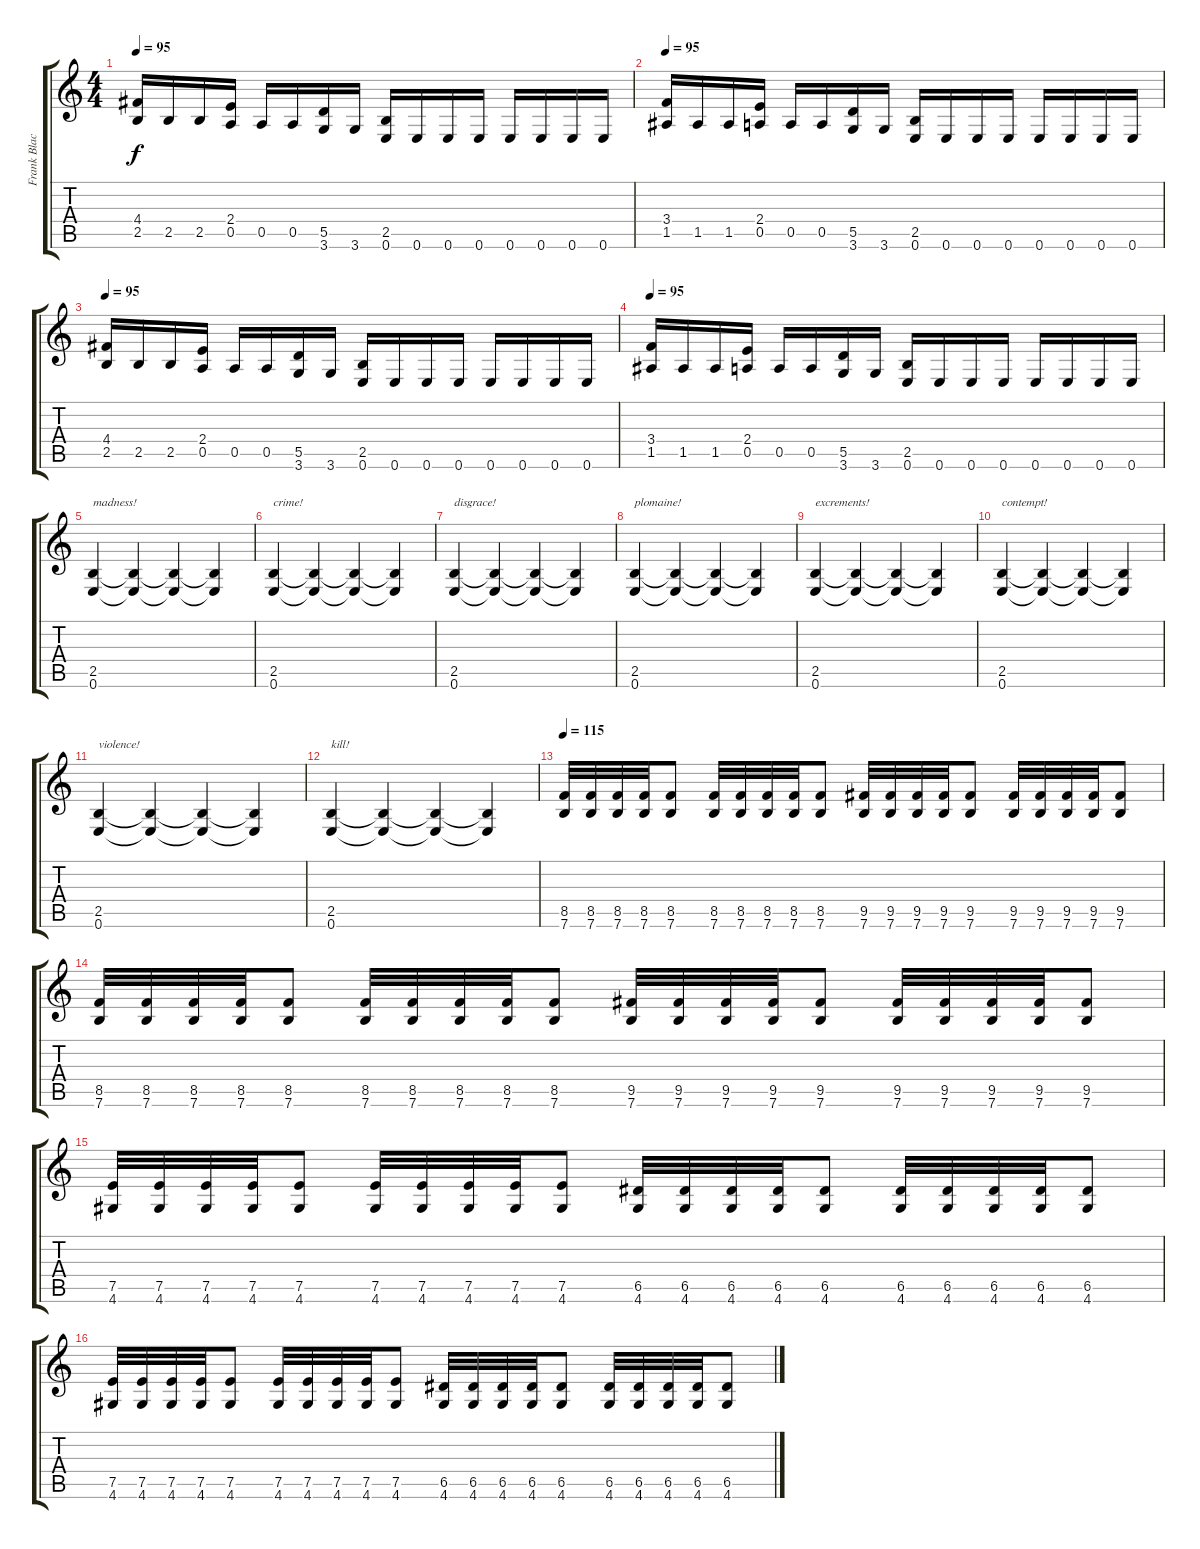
\track ("Frank Blackfire (Rhythm guitar)" "Frank Blac") {instrument distortionguitar}
\staff {score tabs}
\tuning (E4 B3 G3 D3 A2 E2) {hide}
\ts (4 4)
\tempo 95
\clef g2
\ks c
(4.4 2.5).16{dy f} 2.5.16 2.5.16 (2.4 0.5).16 0.5.16 0.5.16 (5.5 3.6).16 3.6.16 (2.5 0.6).16 0.6.16 0.6.16 0.6.16 0.6.16 0.6.16 0.6.16 0.6.16 |
\tempo 95
(3.4 1.5).16 1.5.16 1.5.16 (2.4 0.5).16 0.5.16 0.5.16 (5.5 3.6).16 3.6.16 (2.5 0.6).16 0.6.16 0.6.16 0.6.16 0.6.16 0.6.16 0.6.16 0.6.16 |
\tempo 95
(4.4 2.5).16 2.5.16 2.5.16 (2.4 0.5).16 0.5.16 0.5.16 (5.5 3.6).16 3.6.16 (2.5 0.6).16 0.6.16 0.6.16 0.6.16 0.6.16 0.6.16 0.6.16 0.6.16 |
\tempo 95
(3.4 1.5).16 1.5.16 1.5.16 (2.4 0.5).16 0.5.16 0.5.16 (5.5 3.6).16 3.6.16 (2.5 0.6).16 0.6.16 0.6.16 0.6.16 0.6.16 0.6.16 0.6.16 0.6.16 |
(2.5 0.6).4{txt "madness!"} (2.5{t} 0.6{t}).4 (2.5{t} 0.6{t}).4 (2.5{t} 0.6{t}).4 |
(2.5 0.6).4{txt "crime!"} (2.5{t} 0.6{t}).4 (2.5{t} 0.6{t}).4 (2.5{t} 0.6{t}).4 |
(2.5 0.6).4{txt "disgrace!"} (2.5{t} 0.6{t}).4 (2.5{t} 0.6{t}).4 (2.5{t} 0.6{t}).4 |
(2.5 0.6).4{txt "plomaine!"} (2.5{t} 0.6{t}).4 (2.5{t} 0.6{t}).4 (2.5{t} 0.6{t}).4 |
(2.5 0.6).4{txt "excrements!"} (2.5{t} 0.6{t}).4 (2.5{t} 0.6{t}).4 (2.5{t} 0.6{t}).4 |
(2.5 0.6).4{txt "contempt!"} (2.5{t} 0.6{t}).4 (2.5{t} 0.6{t}).4 (2.5{t} 0.6{t}).4 |
(2.5 0.6).4{txt "violence!"} (2.5{t} 0.6{t}).4 (2.5{t} 0.6{t}).4 (2.5{t} 0.6{t}).4 |
(2.5 0.6).4{txt "kill!"} (2.5{t} 0.6{t}).4 (2.5{t} 0.6{t}).4 (2.5{t} 0.6{t}).4 |
\tempo 115
(8.5 7.6).32{balance 8} (8.5 7.6).32 (8.5 7.6).32 (8.5 7.6).32 (8.5 7.6).8 (8.5 7.6).32 (8.5 7.6).32 (8.5 7.6).32 (8.5 7.6).32 (8.5 7.6).8 (9.5 7.6).32 (9.5 7.6).32 (9.5 7.6).32 (9.5 7.6).32 (9.5 7.6).8 (9.5 7.6).32 (9.5 7.6).32 (9.5 7.6).32 (9.5 7.6).32 (9.5 7.6).8 |
(8.5 7.6).32 (8.5 7.6).32 (8.5 7.6).32 (8.5 7.6).32 (8.5 7.6).8 (8.5 7.6).32 (8.5 7.6).32 (8.5 7.6).32 (8.5 7.6).32 (8.5 7.6).8 (9.5 7.6).32 (9.5 7.6).32 (9.5 7.6).32 (9.5 7.6).32 (9.5 7.6).8 (9.5 7.6).32 (9.5 7.6).32 (9.5 7.6).32 (9.5 7.6).32 (9.5 7.6).8 |
(7.5 4.6).32 (7.5 4.6).32 (7.5 4.6).32 (7.5 4.6).32 (7.5 4.6).8 (7.5 4.6).32 (7.5 4.6).32 (7.5 4.6).32 (7.5 4.6).32 (7.5 4.6).8 (6.5 4.6).32 (6.5 4.6).32 (6.5 4.6).32 (6.5 4.6).32 (6.5 4.6).8 (6.5 4.6).32 (6.5 4.6).32 (6.5 4.6).32 (6.5 4.6).32 (6.5 4.6).8 |
(7.5 4.6).32 (7.5 4.6).32 (7.5 4.6).32 (7.5 4.6).32 (7.5 4.6).8 (7.5 4.6).32 (7.5 4.6).32 (7.5 4.6).32 (7.5 4.6).32 (7.5 4.6).8 (6.5 4.6).32 (6.5 4.6).32 (6.5 4.6).32 (6.5 4.6).32 (6.5 4.6).8 (6.5 4.6).32 (6.5 4.6).32 (6.5 4.6).32 (6.5 4.6).32 (6.5 4.6).8
